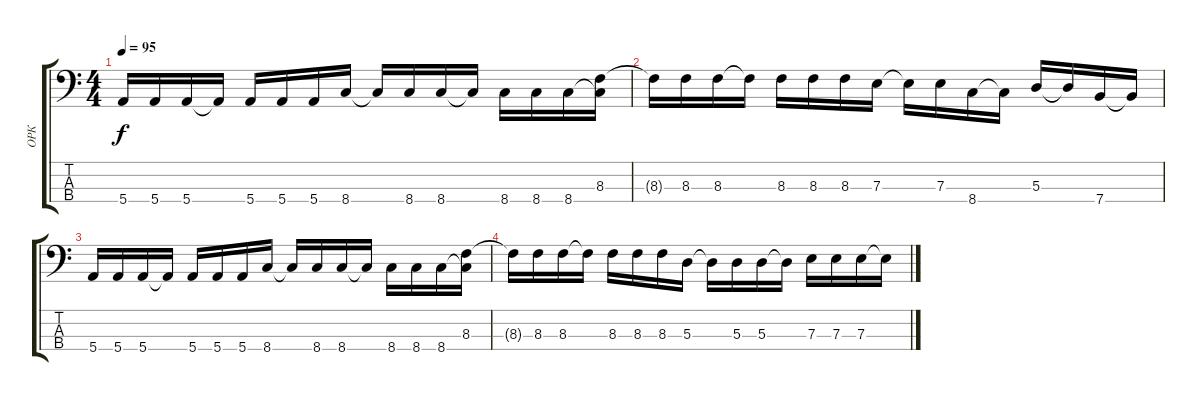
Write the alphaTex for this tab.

\track ("ОРК" "ОРК") {instrument electricbasspick}
\staff {score tabs}
\tuning (G2 D2 A1 E1) {hide}
\ts (4 4)
\tempo 95
\clef f4
\ks c
5.4.16{dy f} 5.4.16 5.4.16 5.4{t}.16 5.4.16 5.4.16 5.4.16 8.4.16 8.4{t}.16 8.4.16 8.4.16 8.4{t}.16 8.4.16 8.4.16 8.4.16 (8.3 8.4{t}).16 |
8.3{t}.16 8.3.16 8.3.16 8.3{t}.16 8.3.16 8.3.16 8.3.16 7.3.16 7.3{t}.16 7.3.16 8.4.16 8.4{t}.16 5.3.16 5.3{t}.16 7.4.16 7.4{t}.16 |
5.4.16 5.4.16 5.4.16 5.4{t}.16 5.4.16 5.4.16 5.4.16 8.4.16 8.4{t}.16 8.4.16 8.4.16 8.4{t}.16 8.4.16 8.4.16 8.4.16 (8.3 8.4{t}).16 |
8.3{t}.16 8.3.16 8.3.16 8.3{t}.16 8.3.16 8.3.16 8.3.16 5.3.16 5.3{t}.16 5.3.16 5.3.16 5.3{t}.16 7.3.16 7.3.16 7.3.16 7.3{t}.16
